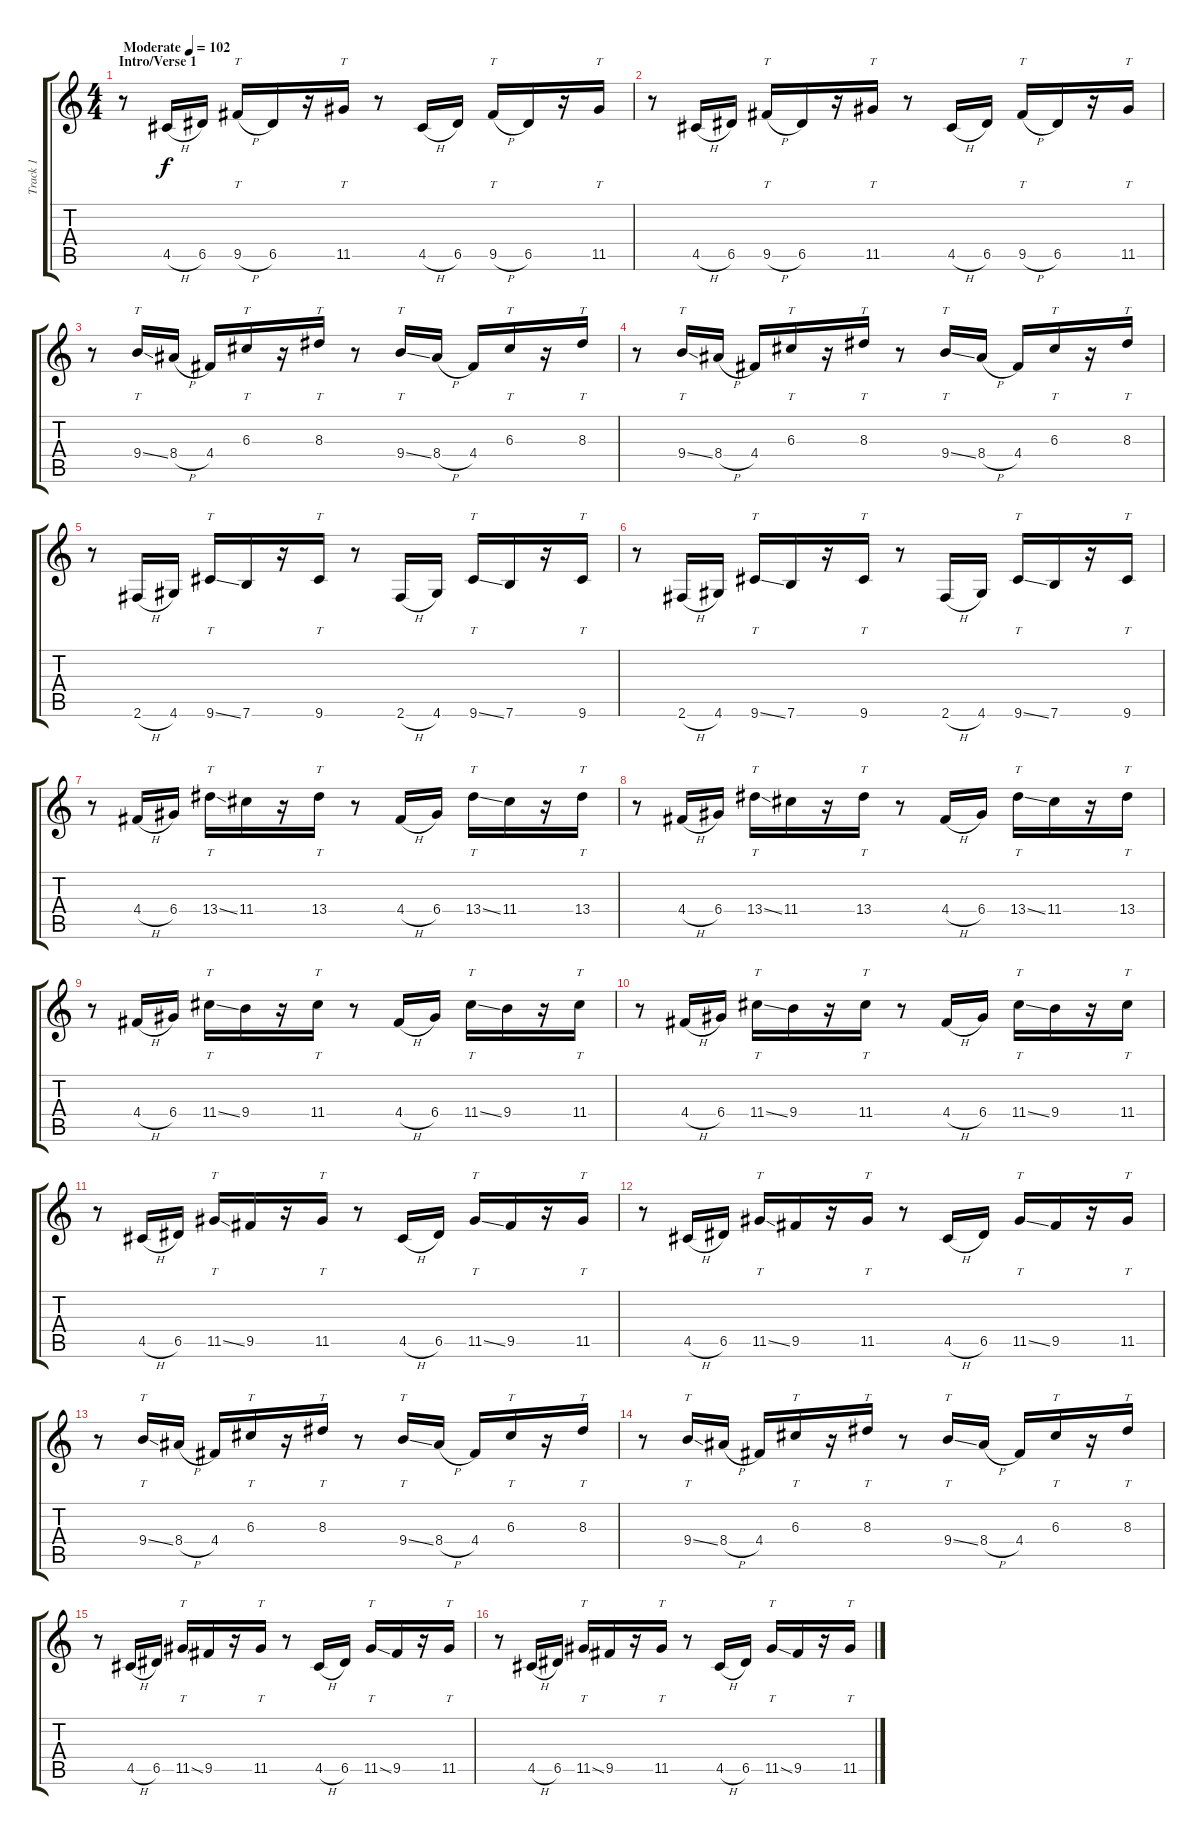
\track ("Track 1" "Track 1") {instrument overdrivenguitar}
\staff {score tabs}
\tuning (E4 B3 G3 D3 A2 E2) {hide}
\ts (4 4)
\section ("" "Intro/Verse 1")
\tempo (102 "Moderate")
\clef g2
\ks c
r.8{dy f instrument overdrivenguitar} 4.5{h}.16 6.5.16 9.5{h}.16{tt} 6.5.16 r.16 11.5.16{tt} r.8 4.5{h}.16 6.5.16 9.5{h}.16{tt} 6.5.16 r.16 11.5.16{tt} |
r.8 4.5{h}.16 6.5.16 9.5{h}.16{tt} 6.5.16 r.16 11.5.16{tt} r.8 4.5{h}.16 6.5.16 9.5{h}.16{tt} 6.5.16 r.16 11.5.16{tt} |
r.8 9.4{ss}.16{tt} 8.4{h}.16 4.4.16 6.3.16{tt} r.16 8.3.16{tt} r.8 9.4{ss}.16{tt} 8.4{h}.16 4.4.16 6.3.16{tt} r.16 8.3.16{tt} |
r.8 9.4{ss}.16{tt} 8.4{h}.16 4.4.16 6.3.16{tt} r.16 8.3.16{tt} r.8 9.4{ss}.16{tt} 8.4{h}.16 4.4.16 6.3.16{tt} r.16 8.3.16{tt} |
r.8 2.6{h}.16 4.6.16 9.6{ss}.16{tt} 7.6.16 r.16 9.6.16{tt} r.8 2.6{h}.16 4.6.16 9.6{ss}.16{tt} 7.6.16 r.16 9.6.16{tt} |
r.8 2.6{h}.16 4.6.16 9.6{ss}.16{tt} 7.6.16 r.16 9.6.16{tt} r.8 2.6{h}.16 4.6.16 9.6{ss}.16{tt} 7.6.16 r.16 9.6.16{tt} |
r.8 4.4{h}.16 6.4.16 13.4{ss}.16{tt} 11.4.16 r.16 13.4.16{tt} r.8 4.4{h}.16 6.4.16 13.4{ss}.16{tt} 11.4.16 r.16 13.4.16{tt} |
r.8 4.4{h}.16 6.4.16 13.4{ss}.16{tt} 11.4.16 r.16 13.4.16{tt} r.8 4.4{h}.16 6.4.16 13.4{ss}.16{tt} 11.4.16 r.16 13.4.16{tt} |
r.8 4.4{h}.16 6.4.16 11.4{ss}.16{tt} 9.4.16 r.16 11.4.16{tt} r.8 4.4{h}.16 6.4.16 11.4{ss}.16{tt} 9.4.16 r.16 11.4.16{tt} |
r.8 4.4{h}.16 6.4.16 11.4{ss}.16{tt} 9.4.16 r.16 11.4.16{tt} r.8 4.4{h}.16 6.4.16 11.4{ss}.16{tt} 9.4.16 r.16 11.4.16{tt} |
r.8 4.5{h}.16 6.5.16 11.5{ss}.16{tt} 9.5.16 r.16 11.5.16{tt} r.8 4.5{h}.16 6.5.16 11.5{ss}.16{tt} 9.5.16 r.16 11.5.16{tt} |
r.8 4.5{h}.16 6.5.16 11.5{ss}.16{tt} 9.5.16 r.16 11.5.16{tt} r.8 4.5{h}.16 6.5.16 11.5{ss}.16{tt} 9.5.16 r.16 11.5.16{tt} |
r.8 9.4{ss}.16{tt} 8.4{h}.16 4.4.16 6.3.16{tt} r.16 8.3.16{tt} r.8 9.4{ss}.16{tt} 8.4{h}.16 4.4.16 6.3.16{tt} r.16 8.3.16{tt} |
r.8 9.4{ss}.16{tt} 8.4{h}.16 4.4.16 6.3.16{tt} r.16 8.3.16{tt} r.8 9.4{ss}.16{tt} 8.4{h}.16 4.4.16 6.3.16{tt} r.16 8.3.16{tt} |
r.8 4.5{h}.16 6.5.16 11.5{ss}.16{tt} 9.5.16 r.16 11.5.16{tt} r.8 4.5{h}.16 6.5.16 11.5{ss}.16{tt} 9.5.16 r.16 11.5.16{tt} |
r.8 4.5{h}.16 6.5.16 11.5{ss}.16{tt} 9.5.16 r.16 11.5.16{tt} r.8 4.5{h}.16 6.5.16 11.5{ss}.16{tt} 9.5.16 r.16 11.5.16{tt}
